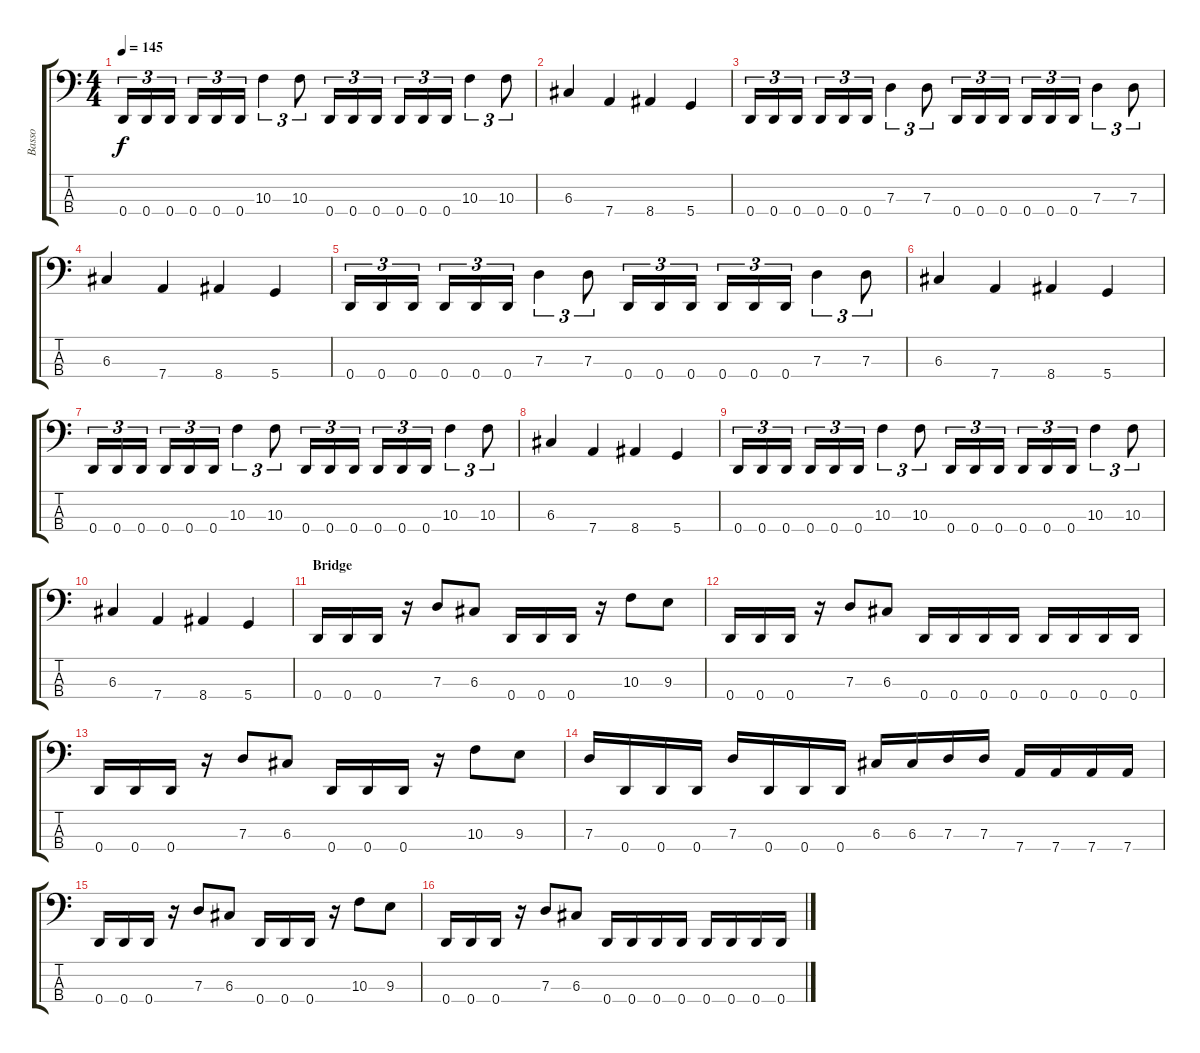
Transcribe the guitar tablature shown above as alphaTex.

\track ("Basso" "Basso") {instrument electricbassfinger}
\staff {score tabs}
\tuning (F2 C2 G1 D1) {hide}
\ts (4 4)
\tempo 145
\clef f4
\ks c
0.4.16{tu (3 2) dy f} 0.4.16{tu (3 2)} 0.4.16{tu (3 2)} 0.4.16{tu (3 2)} 0.4.16{tu (3 2)} 0.4.16{tu (3 2)} 10.3.4{tu (3 2)} 10.3.8{tu (3 2)} 0.4.16{tu (3 2)} 0.4.16{tu (3 2)} 0.4.16{tu (3 2)} 0.4.16{tu (3 2)} 0.4.16{tu (3 2)} 0.4.16{tu (3 2)} 10.3.4{tu (3 2)} 10.3.8{tu (3 2)} |
6.3.4 7.4.4 8.4.4 5.4.4 |
0.4.16{tu (3 2)} 0.4.16{tu (3 2)} 0.4.16{tu (3 2)} 0.4.16{tu (3 2)} 0.4.16{tu (3 2)} 0.4.16{tu (3 2)} 7.3.4{tu (3 2)} 7.3.8{tu (3 2)} 0.4.16{tu (3 2)} 0.4.16{tu (3 2)} 0.4.16{tu (3 2)} 0.4.16{tu (3 2)} 0.4.16{tu (3 2)} 0.4.16{tu (3 2)} 7.3.4{tu (3 2)} 7.3.8{tu (3 2)} |
6.3.4 7.4.4 8.4.4 5.4.4 |
0.4.16{tu (3 2)} 0.4.16{tu (3 2)} 0.4.16{tu (3 2)} 0.4.16{tu (3 2)} 0.4.16{tu (3 2)} 0.4.16{tu (3 2)} 7.3.4{tu (3 2)} 7.3.8{tu (3 2)} 0.4.16{tu (3 2)} 0.4.16{tu (3 2)} 0.4.16{tu (3 2)} 0.4.16{tu (3 2)} 0.4.16{tu (3 2)} 0.4.16{tu (3 2)} 7.3.4{tu (3 2)} 7.3.8{tu (3 2)} |
6.3.4 7.4.4 8.4.4 5.4.4 |
0.4.16{tu (3 2)} 0.4.16{tu (3 2)} 0.4.16{tu (3 2)} 0.4.16{tu (3 2)} 0.4.16{tu (3 2)} 0.4.16{tu (3 2)} 10.3.4{tu (3 2)} 10.3.8{tu (3 2)} 0.4.16{tu (3 2)} 0.4.16{tu (3 2)} 0.4.16{tu (3 2)} 0.4.16{tu (3 2)} 0.4.16{tu (3 2)} 0.4.16{tu (3 2)} 10.3.4{tu (3 2)} 10.3.8{tu (3 2)} |
6.3.4 7.4.4 8.4.4 5.4.4 |
0.4.16{tu (3 2)} 0.4.16{tu (3 2)} 0.4.16{tu (3 2)} 0.4.16{tu (3 2)} 0.4.16{tu (3 2)} 0.4.16{tu (3 2)} 10.3.4{tu (3 2)} 10.3.8{tu (3 2)} 0.4.16{tu (3 2)} 0.4.16{tu (3 2)} 0.4.16{tu (3 2)} 0.4.16{tu (3 2)} 0.4.16{tu (3 2)} 0.4.16{tu (3 2)} 10.3.4{tu (3 2)} 10.3.8{tu (3 2)} |
6.3.4 7.4.4 8.4.4 5.4.4 |
\section ("" "Bridge")
0.4.16 0.4.16 0.4.16 r.16 7.3.8 6.3.8 0.4.16 0.4.16 0.4.16 r.16 10.3.8 9.3.8 |
0.4.16 0.4.16 0.4.16 r.16 7.3.8 6.3.8 0.4.16 0.4.16 0.4.16 0.4.16 0.4.16 0.4.16 0.4.16 0.4.16 |
0.4.16 0.4.16 0.4.16 r.16 7.3.8 6.3.8 0.4.16 0.4.16 0.4.16 r.16 10.3.8 9.3.8 |
7.3.16 0.4.16 0.4.16 0.4.16 7.3.16 0.4.16 0.4.16 0.4.16 6.3.16 6.3.16 7.3.16 7.3.16 7.4.16 7.4.16 7.4.16 7.4.16 |
0.4.16 0.4.16 0.4.16 r.16 7.3.8 6.3.8 0.4.16 0.4.16 0.4.16 r.16 10.3.8 9.3.8 |
0.4.16 0.4.16 0.4.16 r.16 7.3.8 6.3.8 0.4.16 0.4.16 0.4.16 0.4.16 0.4.16 0.4.16 0.4.16 0.4.16
